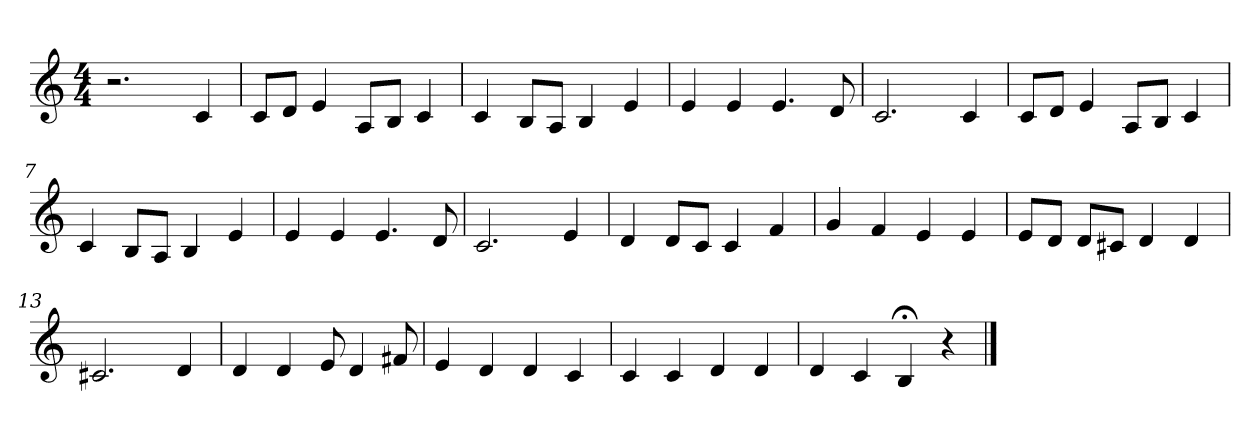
**kern
*part1
*staff1
*clefG2
*k[]
*C:
*M4/4
=1
2.r
4c
=2
8c/L
8d/J
4e
8A/L
8B/J
4c
=3
4c
8B/L
8A/J
4B
4e
=4
4e
4e
4.e
8d
=5
2.c
4c
=6
8c/L
8d/J
4e
8A/L
8B/J
4c
=7
4c
8B/L
8A/J
4B
4e
=8
4e
4e
4.e
8d
=9
2.c
4e
=10
4d
8d/L
8c/J
4c
4f
=11
4g
4f
4e
4e
=12
8e/L
8d/J
8d/L
8c#X/J
4d
4d
=13
2.c#X
4d
=14
4d
4d
8e
4d
8f#X
=15
4e
4d
4d
4c
=16
4c
4c
4d
4d
=17
4d
4c
4B;<
4r
==
*-
